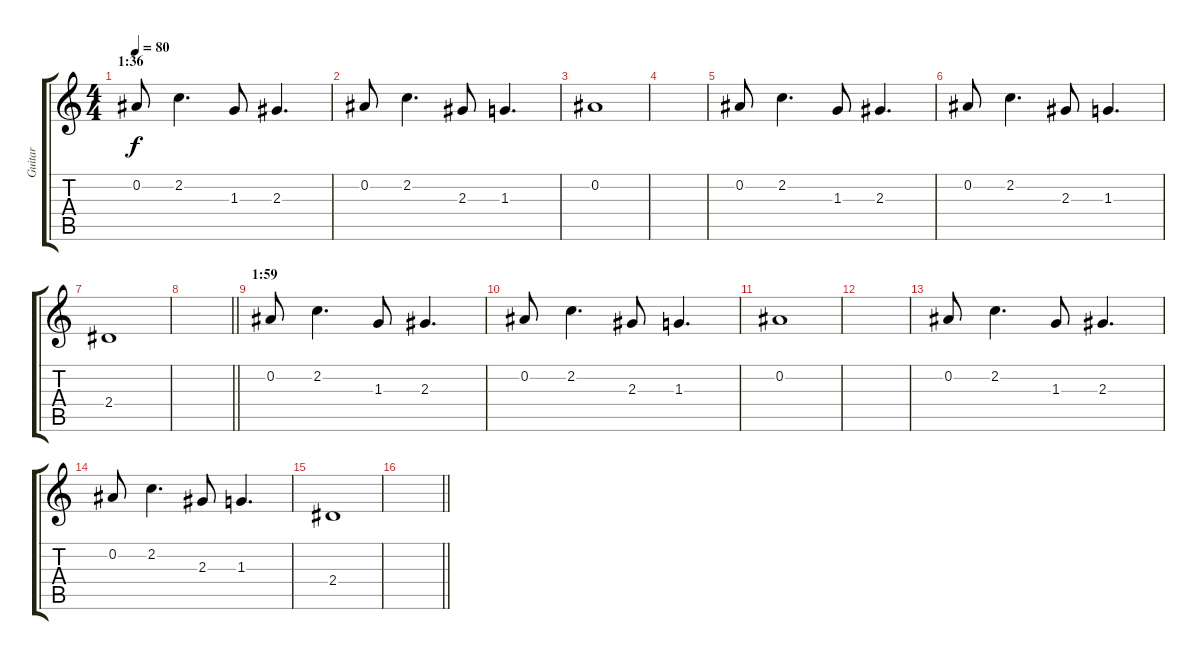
\track ("Guitar" "Guitar") {instrument overdrivenguitar}
\staff {score tabs}
\tuning (Eb4 Bb3 Gb3 Db3 Ab2 Db2) {hide}
\ts (4 4)
\section ("" "1:36")
\tempo 80
\clef g2
\ks c
0.2.8{dy f} 2.2.4{d} 1.3.8 2.3.4{d} |
0.2.8 2.2.4{d} 2.3.8 1.3.4{d} |
0.2.1 |
|
0.2.8 2.2.4{d} 1.3.8 2.3.4{d} |
0.2.8 2.2.4{d} 2.3.8 1.3.4{d} |
2.4.1 |
\barLineRight lightlight
|
\section ("" "1:59")
0.2.8 2.2.4{d} 1.3.8 2.3.4{d} |
0.2.8 2.2.4{d} 2.3.8 1.3.4{d} |
0.2.1 |
|
0.2.8 2.2.4{d} 1.3.8 2.3.4{d} |
0.2.8 2.2.4{d} 2.3.8 1.3.4{d} |
2.4.1 |
\barLineRight lightlight
